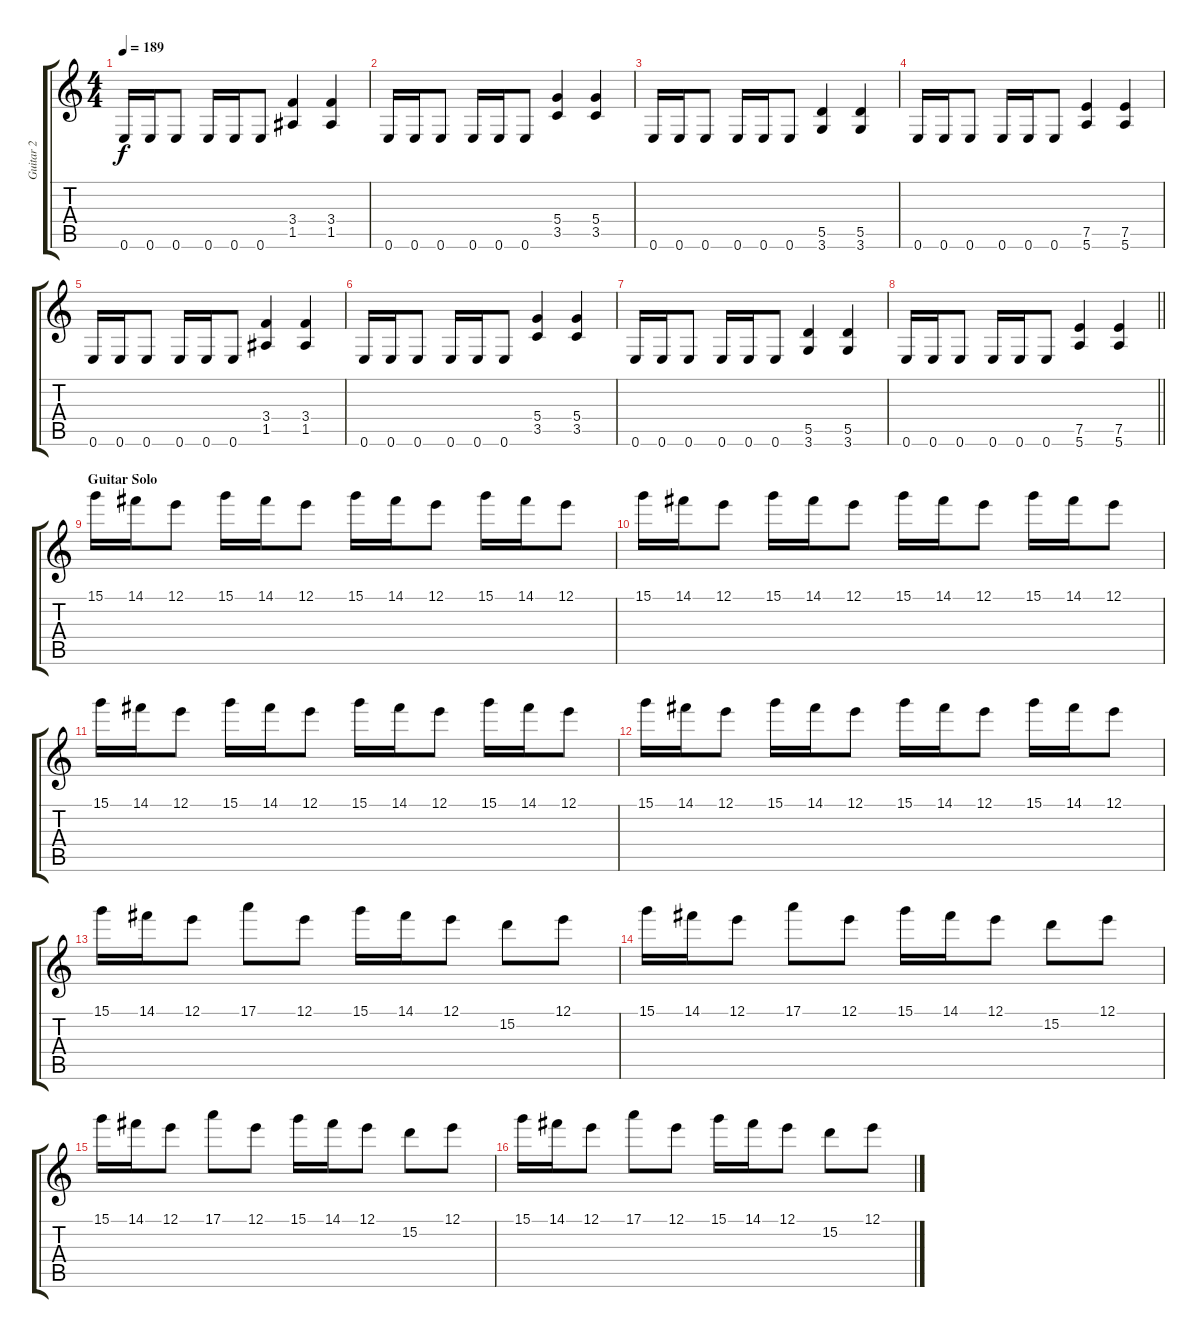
\track ("Guitar 2" "Guitar 2") {instrument overdrivenguitar}
\staff {score tabs}
\tuning (E4 B3 G3 D3 A2 E2) {hide}
\ts (4 4)
\tempo 189
\clef g2
\ks c
0.6.16{dy f} 0.6.16 0.6.8 0.6.16 0.6.16 0.6.8 (3.4 1.5).4 (3.4 1.5).4 |
0.6.16 0.6.16 0.6.8 0.6.16 0.6.16 0.6.8 (5.4 3.5).4 (5.4 3.5).4 |
0.6.16 0.6.16 0.6.8 0.6.16 0.6.16 0.6.8 (5.5 3.6).4 (5.5 3.6).4 |
0.6.16 0.6.16 0.6.8 0.6.16 0.6.16 0.6.8 (7.5 5.6).4 (7.5 5.6).4 |
0.6.16 0.6.16 0.6.8 0.6.16 0.6.16 0.6.8 (3.4 1.5).4 (3.4 1.5).4 |
0.6.16 0.6.16 0.6.8 0.6.16 0.6.16 0.6.8 (5.4 3.5).4 (5.4 3.5).4 |
0.6.16 0.6.16 0.6.8 0.6.16 0.6.16 0.6.8 (5.5 3.6).4 (5.5 3.6).4 |
\barLineRight lightlight
0.6.16 0.6.16 0.6.8 0.6.16 0.6.16 0.6.8 (7.5 5.6).4 (7.5 5.6).4 |
\section ("" "Guitar Solo")
15.1.16 14.1.16 12.1.8 15.1.16 14.1.16 12.1.8 15.1.16 14.1.16 12.1.8 15.1.16 14.1.16 12.1.8 |
15.1.16 14.1.16 12.1.8 15.1.16 14.1.16 12.1.8 15.1.16 14.1.16 12.1.8 15.1.16 14.1.16 12.1.8 |
15.1.16 14.1.16 12.1.8 15.1.16 14.1.16 12.1.8 15.1.16 14.1.16 12.1.8 15.1.16 14.1.16 12.1.8 |
15.1.16 14.1.16 12.1.8 15.1.16 14.1.16 12.1.8 15.1.16 14.1.16 12.1.8 15.1.16 14.1.16 12.1.8 |
15.1.16 14.1.16 12.1.8 17.1.8 12.1.8 15.1.16 14.1.16 12.1.8 15.2.8 12.1.8 |
15.1.16 14.1.16 12.1.8 17.1.8 12.1.8 15.1.16 14.1.16 12.1.8 15.2.8 12.1.8 |
15.1.16 14.1.16 12.1.8 17.1.8 12.1.8 15.1.16 14.1.16 12.1.8 15.2.8 12.1.8 |
15.1.16 14.1.16 12.1.8 17.1.8 12.1.8 15.1.16 14.1.16 12.1.8 15.2.8 12.1.8
